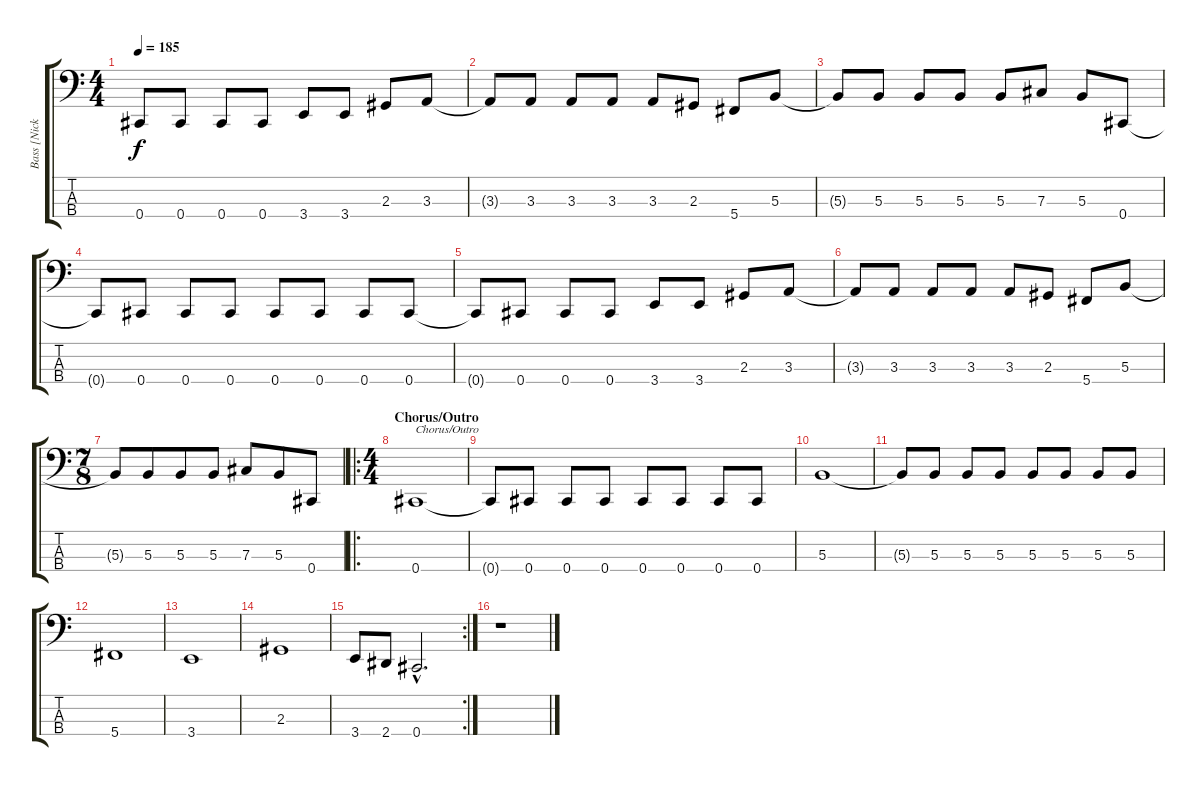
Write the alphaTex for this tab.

\track ("Bass [Nicklasson]" "Bass [Nick") {instrument electricbasspick}
\staff {score tabs}
\tuning (E2 B1 Gb1 Db1) {hide}
\ts (4 4)
\tempo 185
\clef f4
\ks c
0.4{t}.8{dy f} 0.4.8 0.4.8 0.4.8 3.4.8 3.4.8 2.3.8 3.3.8 |
3.3{t}.8 3.3.8 3.3.8 3.3.8 3.3.8 2.3.8 5.4.8 5.3.8 |
5.3{t}.8 5.3.8 5.3.8 5.3.8 5.3.8 7.3.8 5.3.8 0.4.8 |
0.4{t}.8 0.4.8 0.4.8 0.4.8 0.4.8 0.4.8 0.4.8 0.4.8 |
0.4{t}.8 0.4.8 0.4.8 0.4.8 3.4.8 3.4.8 2.3.8 3.3.8 |
3.3{t}.8 3.3.8 3.3.8 3.3.8 3.3.8 2.3.8 5.4.8 5.3.8 |
\ts (7 8)
5.3{t}.8 5.3.8 5.3.8 5.3.8 7.3.8 5.3.8 0.4.8 |
\ro
\ts (4 4)
\section ("" "Chorus/Outro")
0.4.1{txt "Chorus/Outro"} |
0.4{t}.8 0.4.8 0.4.8 0.4.8 0.4.8 0.4.8 0.4.8 0.4.8 |
5.3.1 |
5.3{t}.8 5.3.8 5.3.8 5.3.8 5.3.8 5.3.8 5.3.8 5.3.8 |
5.4.1 |
3.4.1 |
2.3.1 |
\rc 2
3.4.8 2.4.8 0.4{hac}.2{d} |
r.1
